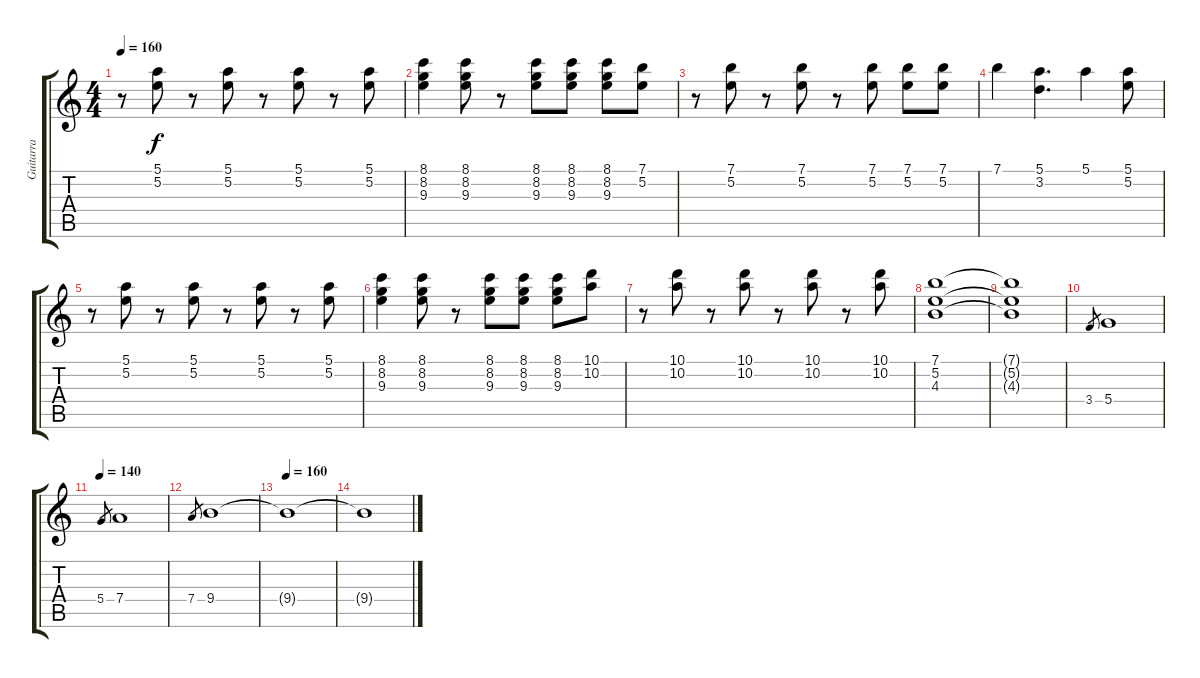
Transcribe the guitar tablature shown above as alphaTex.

\track ("Guitarra" "Guitarra") {instrument acousticguitarsteel}
\staff {score tabs}
\tuning (E4 B3 G3 D3 A2 E2) {hide}
\ts (4 4)
\tempo 160
\clef g2
\ks c
r.8{dy f} (5.1 5.2).8 r.8 (5.1 5.2).8 r.8 (5.1 5.2).8 r.8 (5.1 5.2).8 |
(8.1 8.2 9.3).4 (8.1 8.2 9.3).8 r.8 (8.1 8.2 9.3).8 (8.1 8.2 9.3).8 (8.1 8.2 9.3).8 (7.1 5.2).8 |
r.8 (7.1 5.2).8 r.8 (7.1 5.2).8 r.8 (7.1 5.2).8 (7.1 5.2).8 (7.1 5.2).8 |
7.1.4 (5.1 3.2).4{d} 5.1.4 (5.1 5.2).8 |
r.8 (5.1 5.2).8 r.8 (5.1 5.2).8 r.8 (5.1 5.2).8 r.8 (5.1 5.2).8 |
(8.1 8.2 9.3).4 (8.1 8.2 9.3).8 r.8 (8.1 8.2 9.3).8 (8.1 8.2 9.3).8 (8.1 8.2 9.3).8 (10.1 10.2).8 |
r.8 (10.1 10.2).8 r.8 (10.1 10.2).8 r.8 (10.1 10.2).8 r.8 (10.1 10.2).8 |
(7.1 5.2 4.3).1 |
(7.1{t} 5.2{t} 4.3{t}).1 |
3.4.8{gr} 5.4.1 |
\tempo 140
5.4.8{gr} 7.4.1 |
7.4.8{gr} 9.4.1 |
\tempo 160
9.4{t}.1 |
9.4{t}.1
